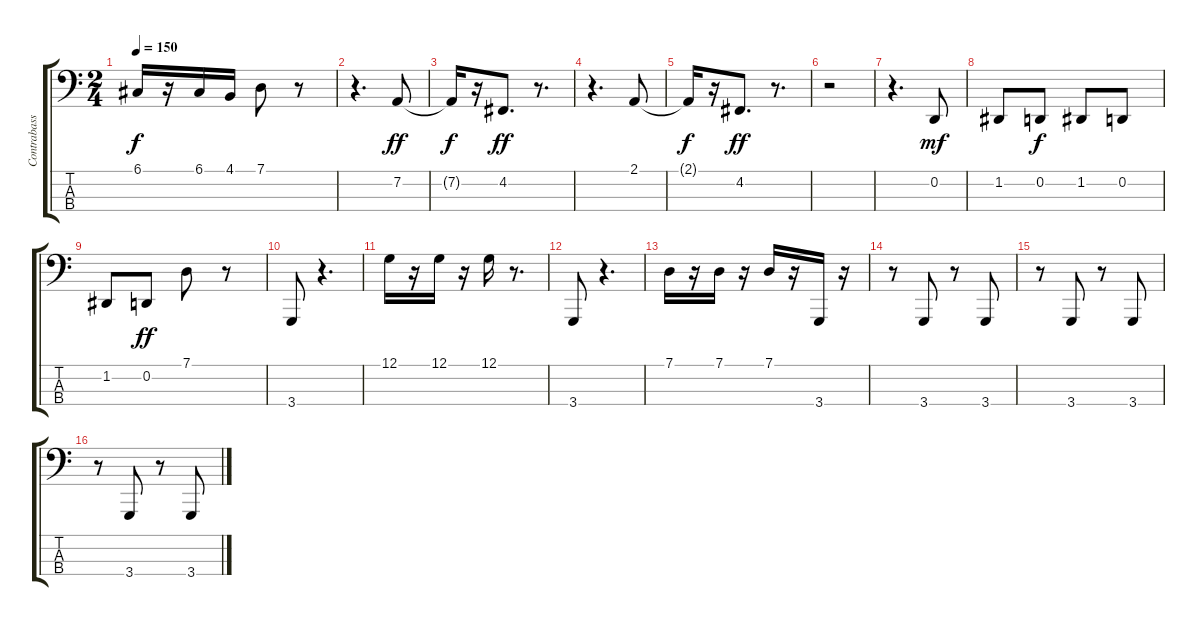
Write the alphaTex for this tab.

\track ("Contrabass" "Contrabass") {instrument stringensemble1}
\staff {score tabs}
\tuning (G2 D2 A1 E1) {hide}
\ts (2 4)
\tempo 150
\clef f4
\ks c
6.1.16{dy f} r.16 6.1.16 4.1.16 7.1.8 r.8 |
r.4{d} 7.2.8{dy ff} |
7.2{t}.16{dy f} r.16 4.2.8{d dy ff} r.8{d} |
r.4{d} 2.1.8 |
2.1{t}.16{dy f} r.16 4.2.8{d dy ff} r.8{d} |
r.2 |
r.4{d} 0.2.8{dy mf} |
1.2.8 0.2.8{dy f} 1.2.8 0.2.8 |
1.2.8 0.2.8{dy ff} 7.1.8 r.8 |
3.4.8 r.4{d} |
12.1.16 r.16 12.1.16 r.16 12.1.16 r.8{d} |
3.4.8 r.4{d} |
7.1.16 r.16 7.1.16 r.16 7.1.16 r.16 3.4.16 r.16 |
r.8 3.4.8 r.8 3.4.8 |
r.8 3.4.8 r.8 3.4.8 |
r.8 3.4.8 r.8 3.4.8
